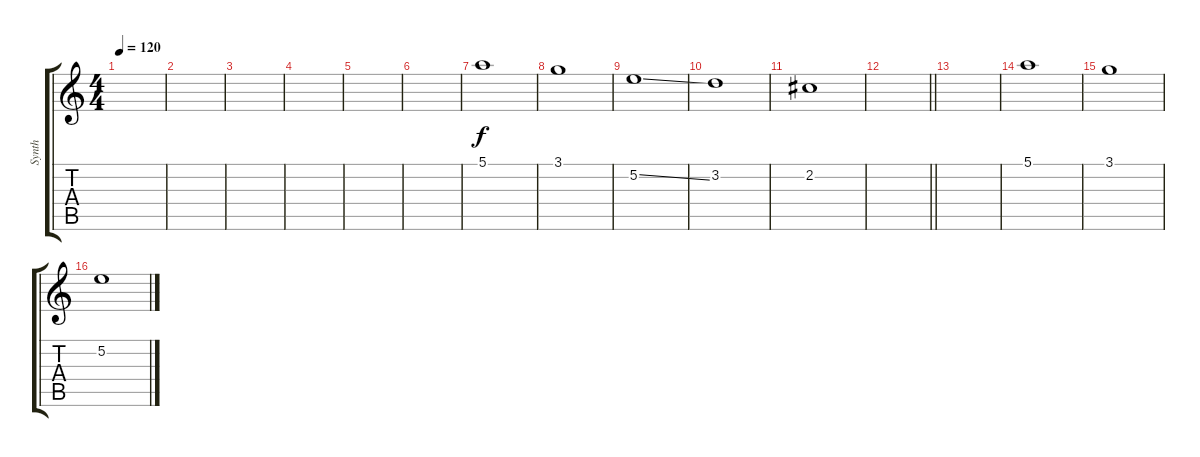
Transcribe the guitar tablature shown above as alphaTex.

\track ("Synth" "Synth") {instrument synthbass1}
\staff {score tabs}
\tuning (E4 B3 G3 D3 A2 E2) {hide}
\ts (4 4)
\tempo 120
\clef g2
\ks c
|
|
|
|
|
|
5.1.1 |
3.1.1 |
5.2{ss}.1 |
3.2.1 |
2.2.1 |
\barLineRight lightlight
|
\section ("" "")
|
5.1.1 |
3.1.1 |
5.2{ss}.1
